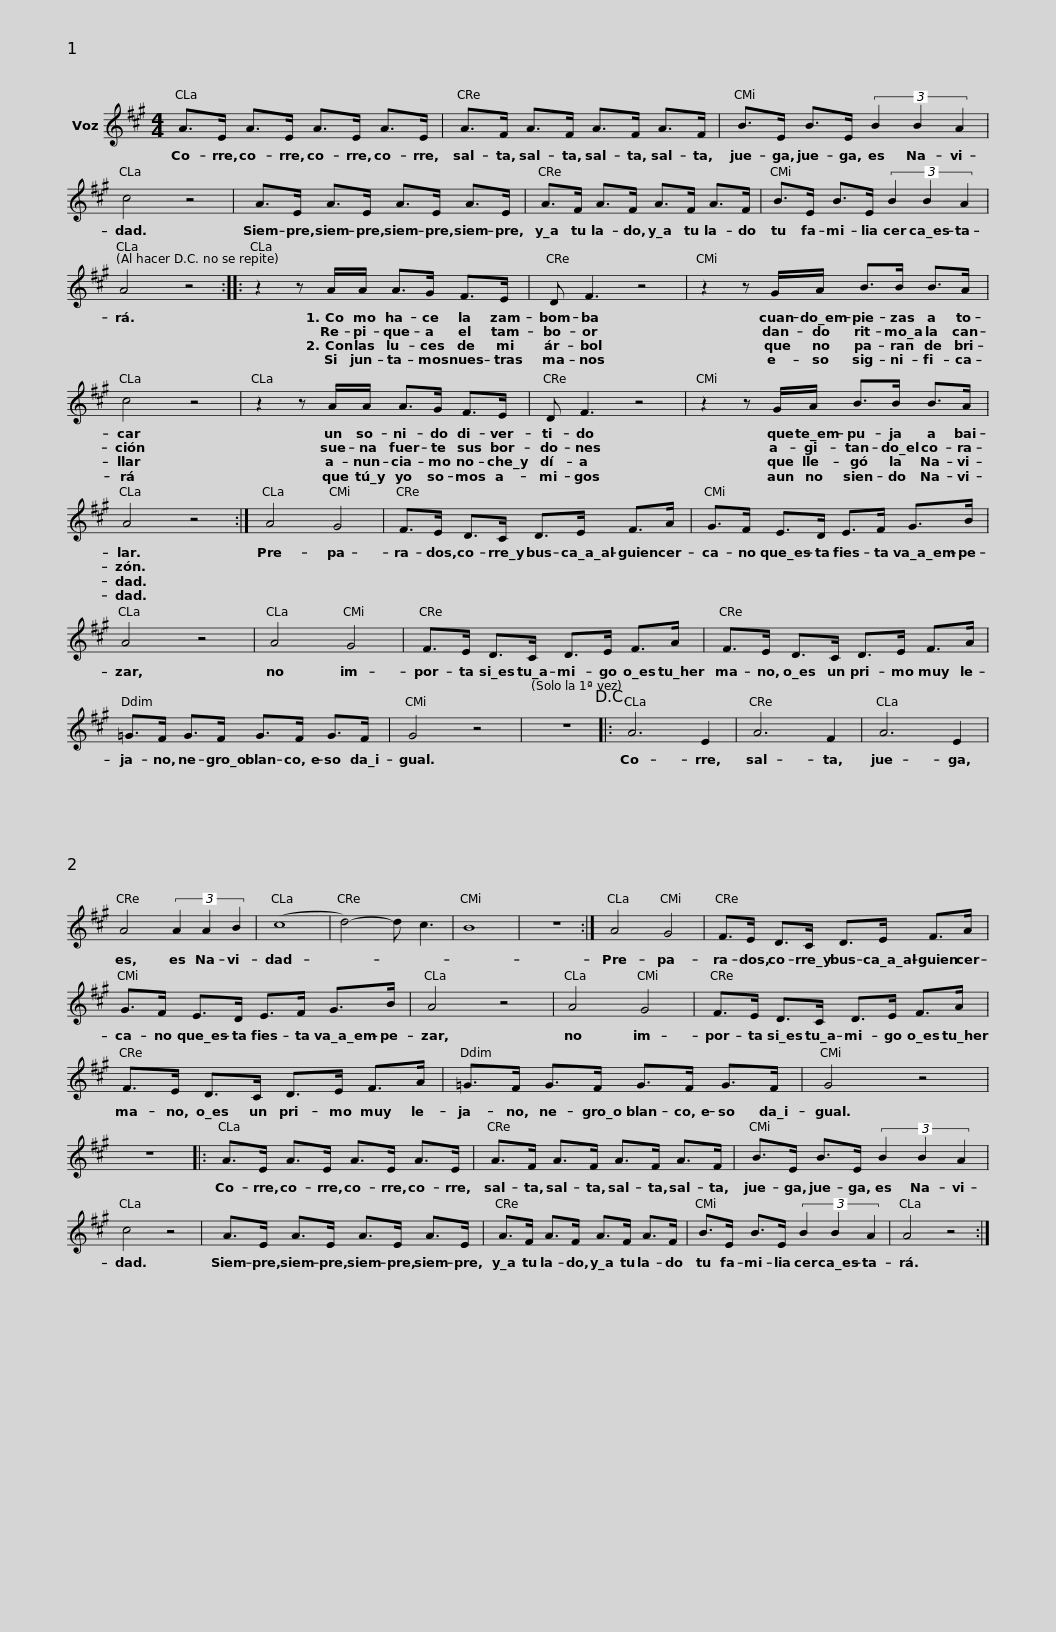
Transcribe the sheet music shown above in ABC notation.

X:1
L:1/8
M:4/4
I:linebreak $
K:A
V:1 treble
V:1
 A>E A>E A>E A>E | A>F A>F A>F A>F | B>E B>E (3B2 B2 A2 | c4 z4 |$ A>E A>E A>E A>E | %5
 A>F A>F A>F A>F | B>E B>E (3B2 B2 A2 |$ A4 z4 :: z2 z A/A/ A>G F>E | D F3 z4 | %10
 z2 z G/A/ B>B B>A | c4 z4 |$ z2 z A/A/ A>G F>E | D F3 z4 | z2 z G/A/ B>B B>A | %15
 A4 z4 :|$ A4 G4 | F>E D>C D>E F>A | G>F E>D E>F G>B | A4 z4 |$ %20
 A4 G4 | F>E D>C D>E F>A | F>E D>C D>E F>A |$ =G>F G>F G>F G>F | G4 z4 | %25
 z8!D.C.! |:$ A6 E2 | A6 F2 | A6 E2 | A4 (3A2 A2 B2 | %30
 (c8 | d4-) d c3 | B8 | z8 :|$ A4 G4 | %35
 F>E D>C D>E F>A | G>F E>D E>F G>B | A4 z4 |$ A4 G4 | F>E D>C D>E F>A | %40
 F>E D>C D>E F>A |$ =G>F G>F G>F G>F | G4 z4 | z8 |: A>E A>E A>E A>E |$ %45
 A>F A>F A>F A>F | B>E B>E (3B2 B2 A2 | c4 z4 |$ A>E A>E A>E A>E | A>F A>F A>F A>F | %50
 B>E B>E (3B2 B2 A2 |$ A4 z4 :| %52
